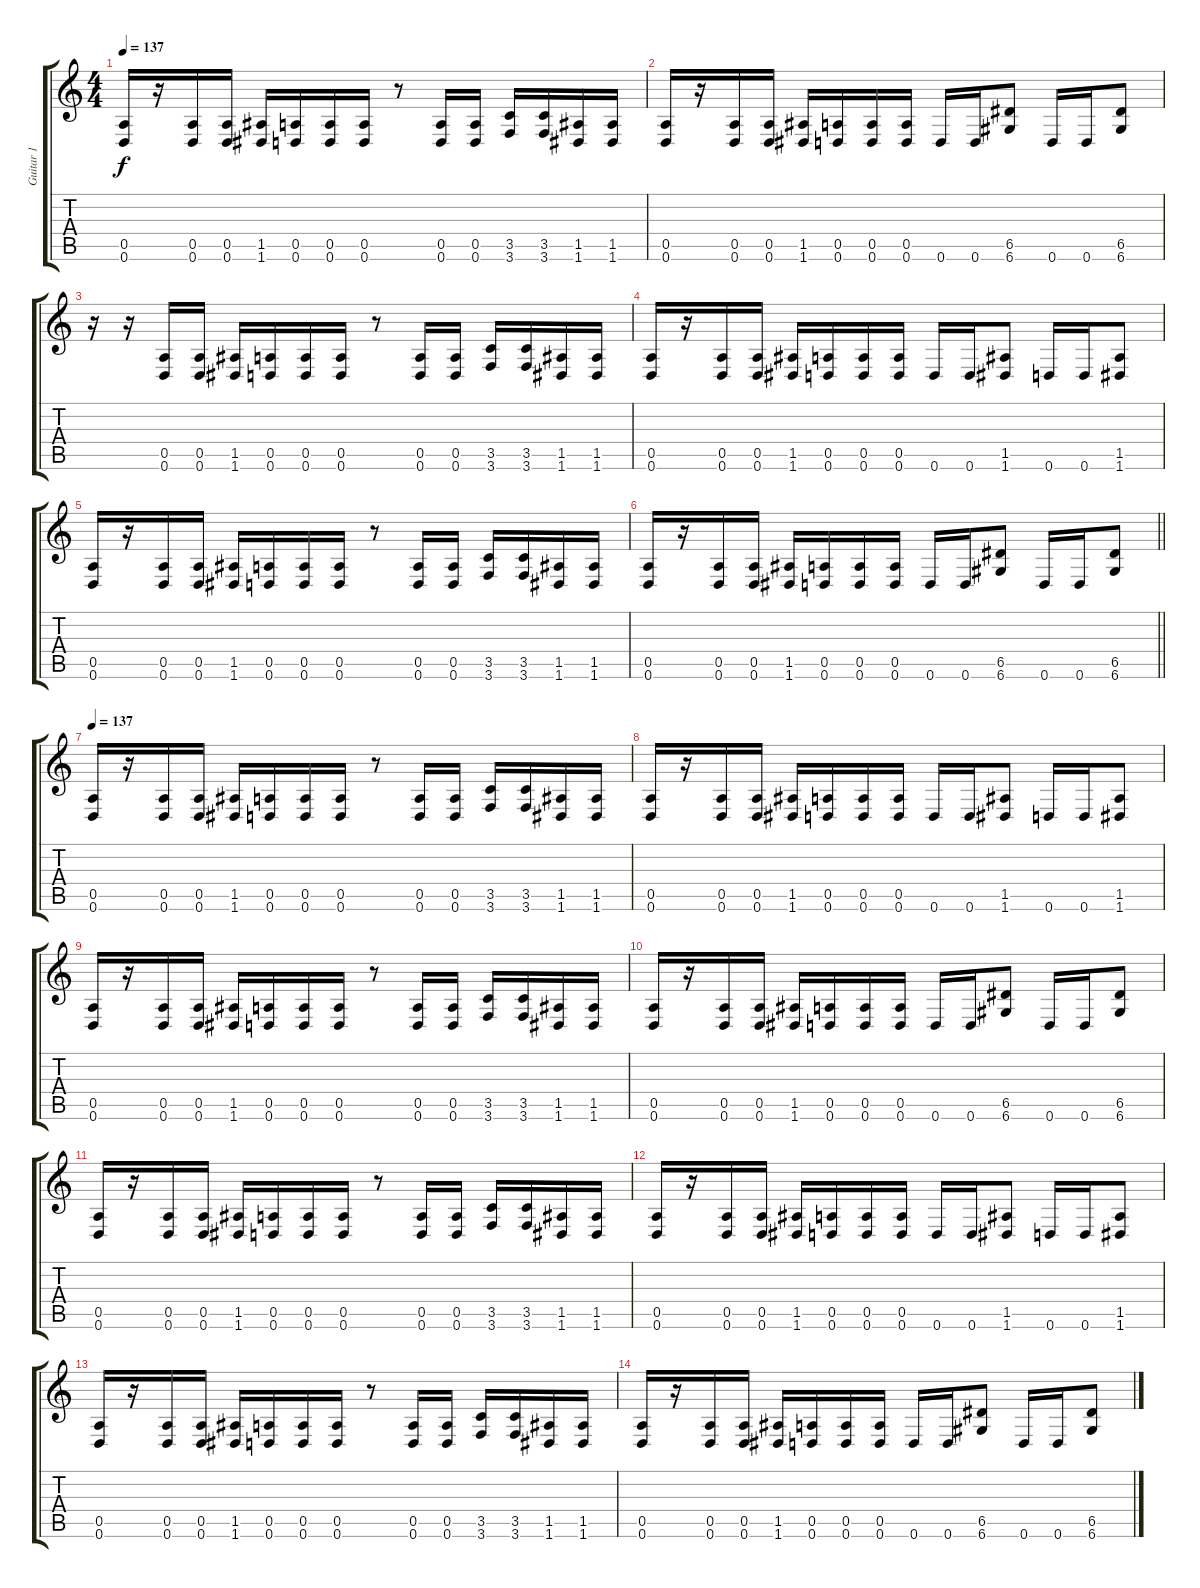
\track ("Guitar 1" "Guitar 1") {instrument distortionguitar}
\staff {score tabs}
\tuning (E4 B3 G3 D3 A2 D2) {hide}
\ts (4 4)
\tempo 137
\clef g2
\ks c
(0.5 0.6).16{dy f} r.16 (0.5 0.6).16 (0.5 0.6).16 (1.5 1.6).16 (0.5 0.6).16 (0.5 0.6).16 (0.5 0.6).16 r.8 (0.5 0.6).16 (0.5 0.6).16 (3.5 3.6).16 (3.5 3.6).16 (1.5 1.6).16 (1.5 1.6).16 |
(0.5 0.6).16 r.16 (0.5 0.6).16 (0.5 0.6).16 (1.5 1.6).16 (0.5 0.6).16 (0.5 0.6).16 (0.5 0.6).16 0.6.16 0.6.16 (6.5 6.6).8 0.6.16 0.6.16 (6.5 6.6).8 |
r.16 r.16 (0.5 0.6).16 (0.5 0.6).16 (1.5 1.6).16 (0.5 0.6).16 (0.5 0.6).16 (0.5 0.6).16 r.8 (0.5 0.6).16 (0.5 0.6).16 (3.5 3.6).16 (3.5 3.6).16 (1.5 1.6).16 (1.5 1.6).16 |
(0.5 0.6).16 r.16 (0.5 0.6).16 (0.5 0.6).16 (1.5 1.6).16 (0.5 0.6).16 (0.5 0.6).16 (0.5 0.6).16 0.6.16 0.6.16 (1.5 1.6).8 0.6.16 0.6.16 (1.5 1.6).8 |
(0.5 0.6).16 r.16 (0.5 0.6).16 (0.5 0.6).16 (1.5 1.6).16 (0.5 0.6).16 (0.5 0.6).16 (0.5 0.6).16 r.8 (0.5 0.6).16 (0.5 0.6).16 (3.5 3.6).16 (3.5 3.6).16 (1.5 1.6).16 (1.5 1.6).16 |
\barLineRight lightlight
(0.5 0.6).16 r.16 (0.5 0.6).16 (0.5 0.6).16 (1.5 1.6).16 (0.5 0.6).16 (0.5 0.6).16 (0.5 0.6).16 0.6.16 0.6.16 (6.5 6.6).8 0.6.16 0.6.16 (6.5 6.6).8 |
\tempo 137
(0.5 0.6).16 r.16 (0.5 0.6).16 (0.5 0.6).16 (1.5 1.6).16 (0.5 0.6).16 (0.5 0.6).16 (0.5 0.6).16 r.8 (0.5 0.6).16 (0.5 0.6).16 (3.5 3.6).16 (3.5 3.6).16 (1.5 1.6).16 (1.5 1.6).16 |
(0.5 0.6).16 r.16 (0.5 0.6).16 (0.5 0.6).16 (1.5 1.6).16 (0.5 0.6).16 (0.5 0.6).16 (0.5 0.6).16 0.6.16 0.6.16 (1.5 1.6).8 0.6.16 0.6.16 (1.5 1.6).8 |
(0.5 0.6).16 r.16 (0.5 0.6).16 (0.5 0.6).16 (1.5 1.6).16 (0.5 0.6).16 (0.5 0.6).16 (0.5 0.6).16 r.8 (0.5 0.6).16 (0.5 0.6).16 (3.5 3.6).16 (3.5 3.6).16 (1.5 1.6).16 (1.5 1.6).16 |
(0.5 0.6).16 r.16 (0.5 0.6).16 (0.5 0.6).16 (1.5 1.6).16 (0.5 0.6).16 (0.5 0.6).16 (0.5 0.6).16 0.6.16 0.6.16 (6.5 6.6).8 0.6.16 0.6.16 (6.5 6.6).8 |
(0.5 0.6).16 r.16 (0.5 0.6).16 (0.5 0.6).16 (1.5 1.6).16 (0.5 0.6).16 (0.5 0.6).16 (0.5 0.6).16 r.8 (0.5 0.6).16 (0.5 0.6).16 (3.5 3.6).16 (3.5 3.6).16 (1.5 1.6).16 (1.5 1.6).16 |
(0.5 0.6).16 r.16 (0.5 0.6).16 (0.5 0.6).16 (1.5 1.6).16 (0.5 0.6).16 (0.5 0.6).16 (0.5 0.6).16 0.6.16 0.6.16 (1.5 1.6).8 0.6.16 0.6.16 (1.5 1.6).8 |
(0.5 0.6).16 r.16 (0.5 0.6).16 (0.5 0.6).16 (1.5 1.6).16 (0.5 0.6).16 (0.5 0.6).16 (0.5 0.6).16 r.8 (0.5 0.6).16 (0.5 0.6).16 (3.5 3.6).16 (3.5 3.6).16 (1.5 1.6).16 (1.5 1.6).16 |
(0.5 0.6).16 r.16 (0.5 0.6).16 (0.5 0.6).16 (1.5 1.6).16 (0.5 0.6).16 (0.5 0.6).16 (0.5 0.6).16 0.6.16 0.6.16 (6.5 6.6).8 0.6.16 0.6.16 (6.5 6.6).8
